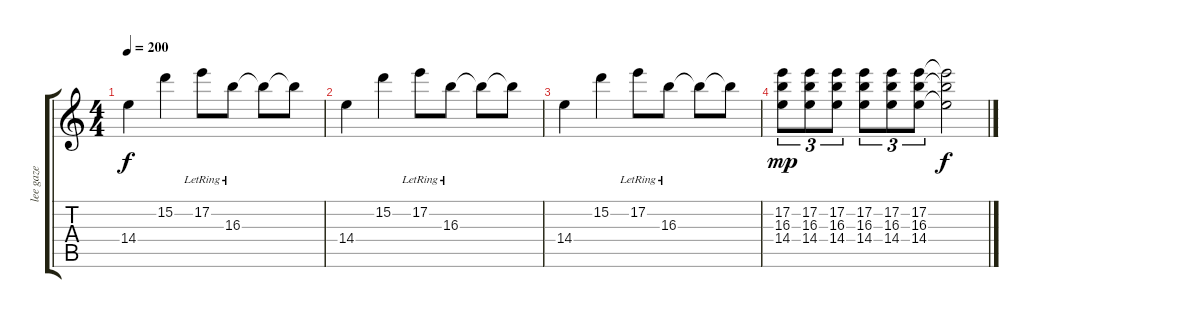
\track ("lee gaze" "lee gaze") {instrument overdrivenguitar}
\staff {score tabs}
\tuning (E4 B3 G3 D3 A2 D2) {hide}
\ts (4 4)
\tempo 200
\clef g2
\ks c
14.4.4{dy f} 15.2.4 17.2{lr}.8 16.3{lr}.8 16.3{t}.8 16.3{t}.8 |
14.4.4 15.2.4 17.2{lr}.8 16.3{lr}.8 16.3{t}.8 16.3{t}.8 |
14.4.4 15.2.4 17.2{lr}.8 16.3{lr}.8 16.3{t}.8 16.3{t}.8 |
(17.2 16.3 14.4).8{tu (3 2) dy mp} (17.2 16.3 14.4).8{tu (3 2)} (17.2 16.3 14.4).8{tu (3 2)} (17.2 16.3 14.4).8{tu (3 2)} (17.2 16.3 14.4).8{tu (3 2)} (17.2 16.3 14.4).8{tu (3 2)} (17.2{t} 16.3{t} 14.4{t}).2{dy f}
